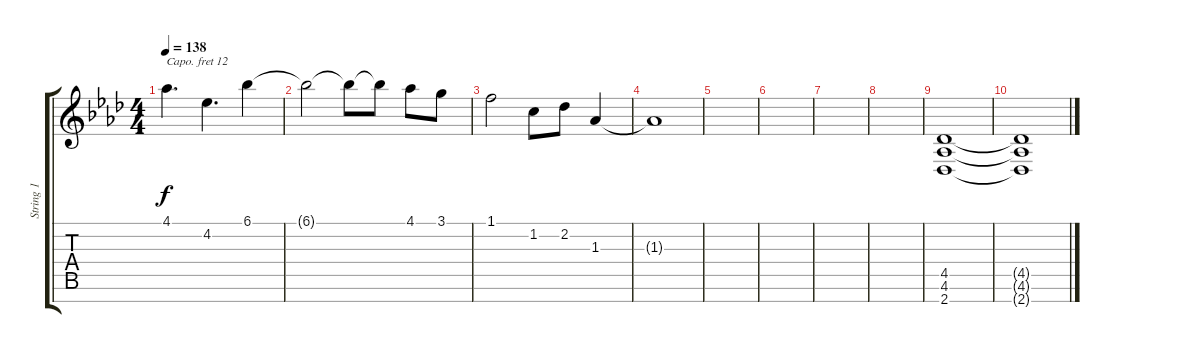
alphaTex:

\track ("String 1" "String 1") {instrument stringensemble1}
\staff {score tabs}
\capo 12
\tuning (E4 B3 G3 D3 A2 E2 B1) {hide}
\ts (4 4)
\tempo 138
\clef g2
\ks ab
4.1.4{d dy f} 4.2.4{d} 6.1.4 |
6.1{t}.2 6.1{t}.8 6.1{t}.8 4.1.8 3.1.8 |
1.1.2 1.2.8 2.2.8 1.3.4 |
1.3{t}.1 |
|
|
|
|
(4.5 4.6 2.7).1 |
(4.5{t} 4.6{t} 2.7{t}).1
